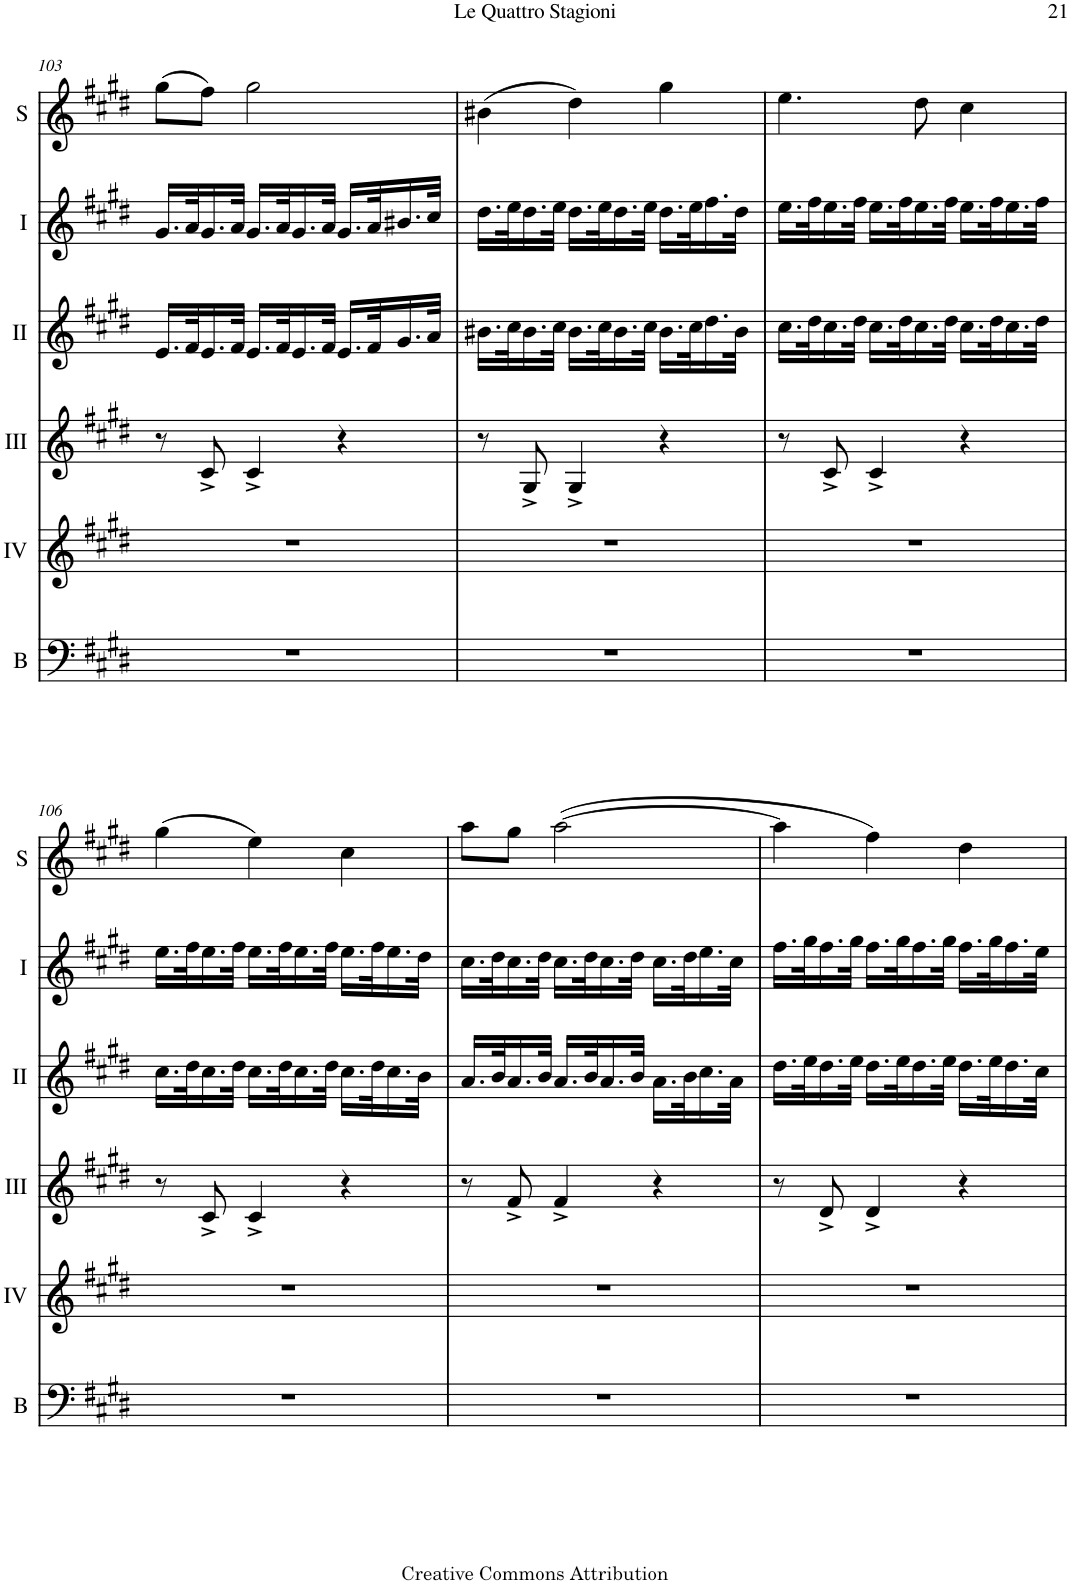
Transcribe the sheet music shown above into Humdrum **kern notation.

**kern	**kern	**kern	**kern	**kern	**kern
*part6	*part5	*part4	*part3	*part2	*part1
*staff6	*staff5	*staff4	*staff3	*staff2	*staff1
*I"Bass	*I"Acc. 4	*I"Acc. 3	*I"Acc. 2	*I"Acc. 1	*I"Solo
*I'B	*	*	*	*	*I'S
!!LO:PB:g=z
*clefF4	*clefG2	*clefG2	*clefG2	*clefG2	*clefG2
*Trd7c12	*	*Trd7c12	*	*	*
*k[f#c#g#d#]	*k[f#c#g#d#]	*k[f#c#g#d#]	*k[f#c#g#d#]	*k[f#c#g#d#]	*k[f#c#g#d#]
*M3/4	*M3/4	*M3/4	*M3/4	*M3/4	*M3/4
=103	=103	=103	=103	=103	=103
2.r	2.r	8r	16.e/LL	16.g#/LL	(8gg#\L
.	.	.	32f#/K	32a/K	.
.	.	8cc#^/	16.e/	16.g#/	8ff#\J)
.	.	.	32f#/JJk	32a/JJk	.
.	.	4cc#^/	16.e/LL	16.g#/LL	2gg#\
.	.	.	32f#/K	32a/K	.
.	.	.	16.e/	16.g#/	.
.	.	.	32f#/JJk	32a/JJk	.
.	.	4r	16.e/LL	16.g#/LL	.
.	.	.	32f#/K	32a/K	.
.	.	.	16.g#/	16.b#X/	.
.	.	.	32a/JJk	32cc#/JJk	.
=104	=104	=104	=104	=104	=104
2.r	2.r	8r	16.b#X\LL	16.dd#\LL	(4b#X\
.	.	.	32cc#\K	32ee\K	.
.	.	8g#^/	16.b#\	16.dd#\	.
.	.	.	32cc#\JJk	32ee\JJk	.
.	.	4g#^/	16.b#\LL	16.dd#\LL	4dd#\)
.	.	.	32cc#\K	32ee\K	.
.	.	.	16.b#\	16.dd#\	.
.	.	.	32cc#\JJk	32ee\JJk	.
.	.	4r	16.b#\LL	16.dd#\LL	4gg#\
.	.	.	32cc#\K	32ee\K	.
.	.	.	16.dd#\	16.ff#\	.
.	.	.	32b#\JJk	32dd#\JJk	.
=105	=105	=105	=105	=105	=105
2.r	2.r	8r	16.cc#\LL	16.ee\LL	4.ee\
.	.	.	32dd#\K	32ff#\K	.
.	.	8cc#^/	16.cc#\	16.ee\	.
.	.	.	32dd#\JJk	32ff#\JJk	.
.	.	4cc#^/	16.cc#\LL	16.ee\LL	.
.	.	.	32dd#\K	32ff#\K	.
.	.	.	16.cc#\	16.ee\	8dd#\
.	.	.	32dd#\JJk	32ff#\JJk	.
.	.	4r	16.cc#\LL	16.ee\LL	4cc#\
.	.	.	32dd#\K	32ff#\K	.
.	.	.	16.cc#\	16.ee\	.
.	.	.	32dd#\JJk	32ff#\JJk	.
!!LO:LB:g=z
=106	=106	=106	=106	=106	=106
2.r	2.r	8r	16.cc#\LL	16.ee\LL	(4gg#\
.	.	.	32dd#\K	32ff#\K	.
.	.	8cc#^/	16.cc#\	16.ee\	.
.	.	.	32dd#\JJk	32ff#\JJk	.
.	.	4cc#^/	16.cc#\LL	16.ee\LL	4ee\)
.	.	.	32dd#\K	32ff#\K	.
.	.	.	16.cc#\	16.ee\	.
.	.	.	32dd#\JJk	32ff#\JJk	.
.	.	4r	16.cc#\LL	16.ee\LL	4cc#\
.	.	.	32dd#\K	32ff#\K	.
.	.	.	16.cc#\	16.ee\	.
.	.	.	32b\JJk	32dd#\JJk	.
=107	=107	=107	=107	=107	=107
2.r	2.r	8r	16.a/LL	16.cc#\LL	8aa\L
.	.	.	32b/K	32dd#\K	.
.	.	8ff#^/	16.a/	16.cc#\	8gg#\J
.	.	.	32b/JJk	32dd#\JJk	.
.	.	4ff#^/	16.a/LL	16.cc#\LL	([2aa\
.	.	.	32b/K	32dd#\K	.
.	.	.	16.a/	16.cc#\	.
.	.	.	32b/JJk	32dd#\JJk	.
.	.	4r	16.a\LL	16.cc#\LL	.
.	.	.	32b\K	32dd#\K	.
.	.	.	16.cc#\	16.ee\	.
.	.	.	32a\JJk	32cc#\JJk	.
=108	=108	=108	=108	=108	=108
2.r	2.r	8r	16.dd#\LL	16.ff#\LL	4aa\]
.	.	.	32ee\K	32gg#\K	.
.	.	8dd#^/	16.dd#\	16.ff#\	.
.	.	.	32ee\JJk	32gg#\JJk	.
.	.	4dd#^/	16.dd#\LL	16.ff#\LL	4ff#\)
.	.	.	32ee\K	32gg#\K	.
.	.	.	16.dd#\	16.ff#\	.
.	.	.	32ee\JJk	32gg#\JJk	.
.	.	4r	16.dd#\LL	16.ff#\LL	4dd#\
.	.	.	32ee\K	32gg#\K	.
.	.	.	16.dd#\	16.ff#\	.
.	.	.	32cc#\JJk	32ee\JJk	.
=	=	=	=	=	=
*-	*-	*-	*-	*-	*-
